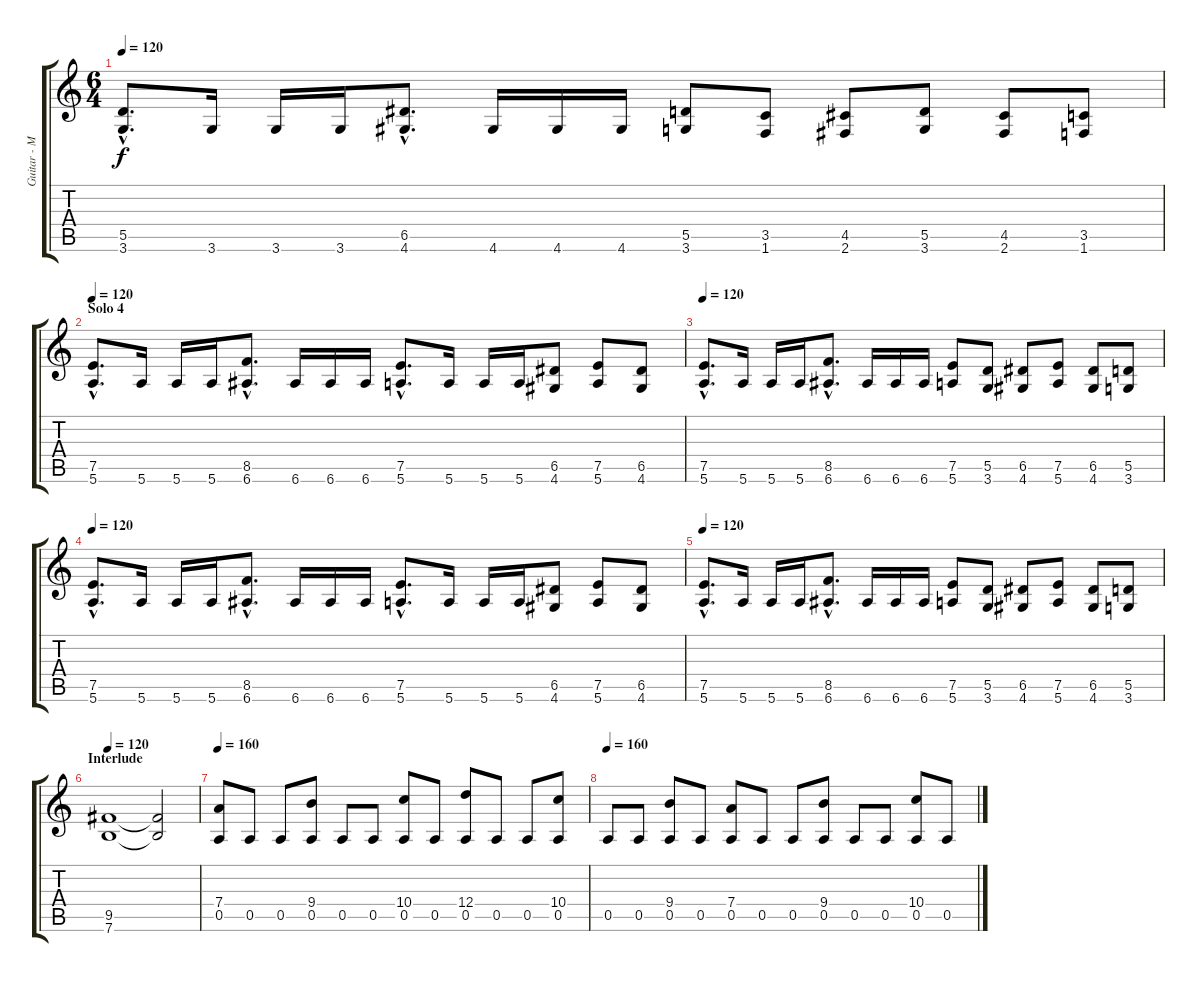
\track ("Guitar - Michael Denner" "Guitar - M") {instrument distortionguitar}
\staff {score tabs}
\tuning (E4 B3 G3 D3 A2 E2) {hide}
\ts (6 4)
\tempo 120
\clef g2
\ks c
(5.5{hac} 3.6{hac}).8{d dy f} 3.6.16 3.6.16 3.6.16 (6.5{hac} 4.6{hac}).8{d} 4.6.16 4.6.16 4.6.16 (5.5 3.6).8 (3.5 1.6).8 (4.5 2.6).8 (5.5 3.6).8 (4.5 2.6).8 (3.5 1.6).8 |
\section ("" "Solo 4")
\tempo 120
(7.5{hac} 5.6{hac}).8{d} 5.6.16 5.6.16 5.6.16 (8.5{hac} 6.6{hac}).8{d} 6.6.16 6.6.16 6.6.16 (7.5{hac} 5.6{hac}).8{d} 5.6.16 5.6.16 5.6.16 (6.5 4.6).8 (7.5 5.6).8 (6.5 4.6).8 |
\tempo 120
(7.5{hac} 5.6{hac}).8{d} 5.6.16 5.6.16 5.6.16 (8.5{hac} 6.6{hac}).8{d} 6.6.16 6.6.16 6.6.16 (7.5 5.6).8 (5.5 3.6).8 (6.5 4.6).8 (7.5 5.6).8 (6.5 4.6).8 (5.5 3.6).8 |
\tempo 120
(7.5{hac} 5.6{hac}).8{d} 5.6.16 5.6.16 5.6.16 (8.5{hac} 6.6{hac}).8{d} 6.6.16 6.6.16 6.6.16 (7.5{hac} 5.6{hac}).8{d} 5.6.16 5.6.16 5.6.16 (6.5 4.6).8 (7.5 5.6).8 (6.5 4.6).8 |
\tempo 120
(7.5{hac} 5.6{hac}).8{d} 5.6.16 5.6.16 5.6.16 (8.5{hac} 6.6{hac}).8{d} 6.6.16 6.6.16 6.6.16 (7.5 5.6).8 (5.5 3.6).8 (6.5 4.6).8 (7.5 5.6).8 (6.5 4.6).8 (5.5 3.6).8 |
\section ("" "Interlude")
\tempo 120
(9.5 7.6).1 (9.5{t} 7.6{t}).2 |
\tempo 160
(7.4 0.5).8 0.5.8 0.5.8 (9.4 0.5).8 0.5.8 0.5.8 (10.4 0.5).8 0.5.8 (12.4 0.5).8 0.5.8 0.5.8 (10.4 0.5).8 |
\tempo 160
0.5.8 0.5.8 (9.4 0.5).8 0.5.8 (7.4 0.5).8 0.5.8 0.5.8 (9.4 0.5).8 0.5.8 0.5.8 (10.4 0.5).8 0.5.8
